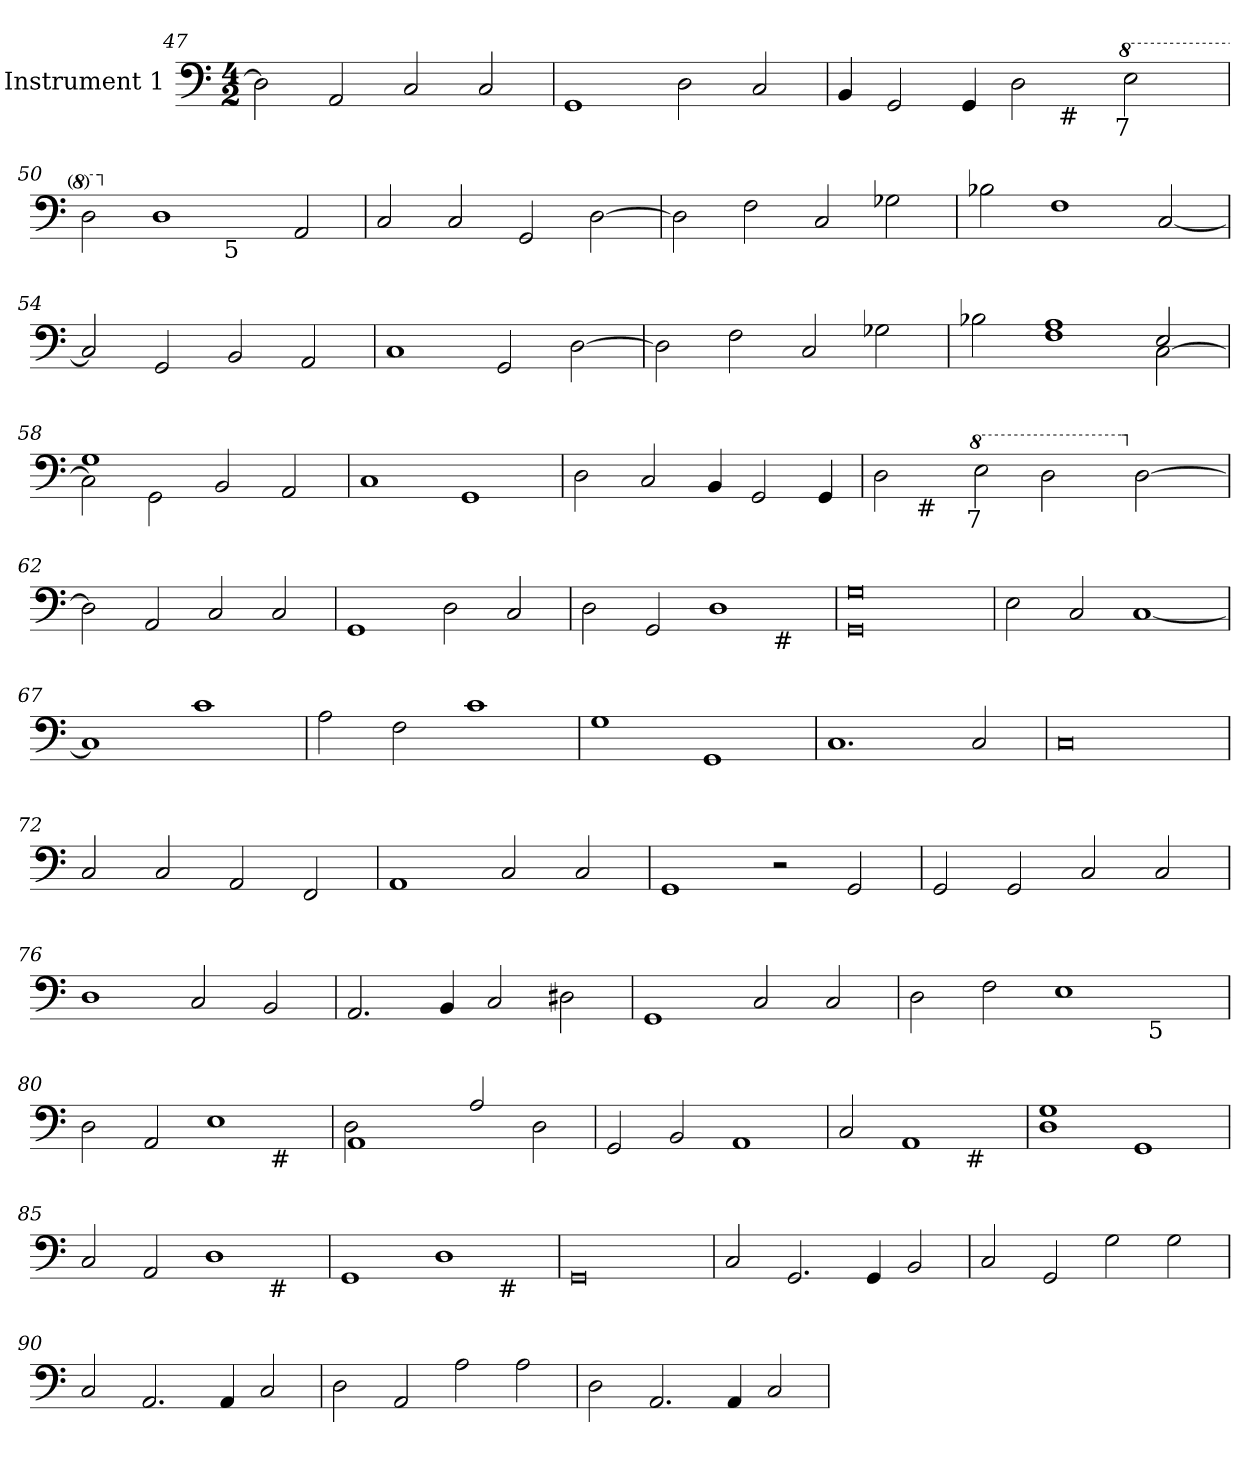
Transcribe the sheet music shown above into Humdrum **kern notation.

**kern
*part1
*staff1
*I"Instrument 1
*clefF4
*M4/2
=47
2D<\]
2AA</
2C/
2C/
!!LO:LB:g=z
=48
1GG
2D\
2C/
=49
*^
*	*^
4BB</	1ryy	1ryy
2GG/	.	.
4GG/	.	.
2D<\	8...ryy	4ryy
!	!LO:TX:b:t=#	!
.	2ryy	.
.	.	8...ryy
!	!	!LO:TX:b:t=7
.	.	2ryy
*8va	*	*
2e\	.	.
.	4ryy	.
.	64ryy	64ryy
*	*v	*v
=50	=50
2d<\	1ryy
*X8va	*
1D	.
!	!LO:TX:b:t=5
.	1ryy
2AA</	.
*v	*v
=51
2C/
2C/
2GG/
[<2D\
!!LO:LB:g=z
=52
2D\]
2F\
2C/
2G-\
=53
2B-X\
1F
[<2C/
=54
2C/]
2GG/
2BB</
2AA</
=55
1C
2GG/
[<2D\
!!LO:LB:g=z
=56
2D\]
2F\
2C/
2G-\
=57
*^
2ryy	2B-X\
1F	1A
[<2C\	2E/
=58	=58
2C\]	1G
2GG\	.
2BB</	1ryy
2AA</	.
*v	*v
=59
1C
1GG
!!LO:LB:g=z
=60
2D\
2C/
4BB</
2GG/
4GG/
=61
*^
*	*^
2D<\	8...ryy	4ryy
!	!LO:TX:b:t=#	!
.	1ryy	.
.	.	8...ryy
!	!	!LO:TX:b:t=7
.	.	1ryy
*8va	*	*
2e\	.	.
2d<\	.	.
.	2ryy	.
.	.	2ryy
*X8va	*	*
[>2D\	.	.
.	4ryy	.
.	64ryy	64ryy
*v	*v	*v
=62
2D<\]
2AA</
2C/
2C/
=63
1GG
2D\
2C</
!!LO:LB:g=z
=64
*^
2D\	1.ryy
2GG/	.
1D<	.
!	!LO:TX:b:t=#
.	2ryy
*v	*v
=65
0G 0GG
=66
2E<\
2C/
[<1C
=67
1C]
1c
=68
2A<\
2F<\
1c
!!LO:LB:g=z
=69
1G
1GG
=70
1.C
2C/
=71
0C
=72
2C/
2C/
2AA</
2FF/
=73
1AA
2C/
2C/
!!LO:LB:g=z
=74
1GG
2r
2GG/
=75
2GG/
2GG/
2C/
2C/
=76
1D
2C/
2BB</
=77
2.AA/
4BB/
2C/
2D#\
!!LO:LB:g=z
=78
1GG
2C/
2C/
=79
*^
2D\	1ryy
2F<\	.
1E<	4ryy
.	8...ryy
!	!LO:TX:b:t=5
.	2ryy
.	64ryy
=80	=80
2D\	1.ryy
2AA/	.
1E<	.
!	!LO:TX:b:t=#
.	2ryy
=81	=81
2D\	1AA
1.ryy	.
.	2A>/
.	2D\
*v	*v
!!LO:LB:g=z
=82
2GG</
2BB</
1AA<
=83
*^
2C/	1ryy
1AA<	.
!	!LO:TX:b:t=#
.	2ryy
*v	*v
=84
1D 1G
1GG
=85
*^
2C/	1.ryy
2AA/	.
1D	.
!	!LO:TX:b:t=#
.	2ryy
=86	=86
1GG	1.ryy
1D<	.
!	!LO:TX:b:t=#
.	2ryy
*v	*v
!!LO:LB:g=z
=87
0GG
=88
2C>/
2.GG/
4GG/
2BB</
=89
2C/
2GG/
2G\
2G\
=90
2C/
2.AA/
4AA/
2C</
!!LO:PB:g=z
=91
2D\
2AA/
2A\
2A\
=92
2D\
2.AA/
4AA/
2C</
=
*-
